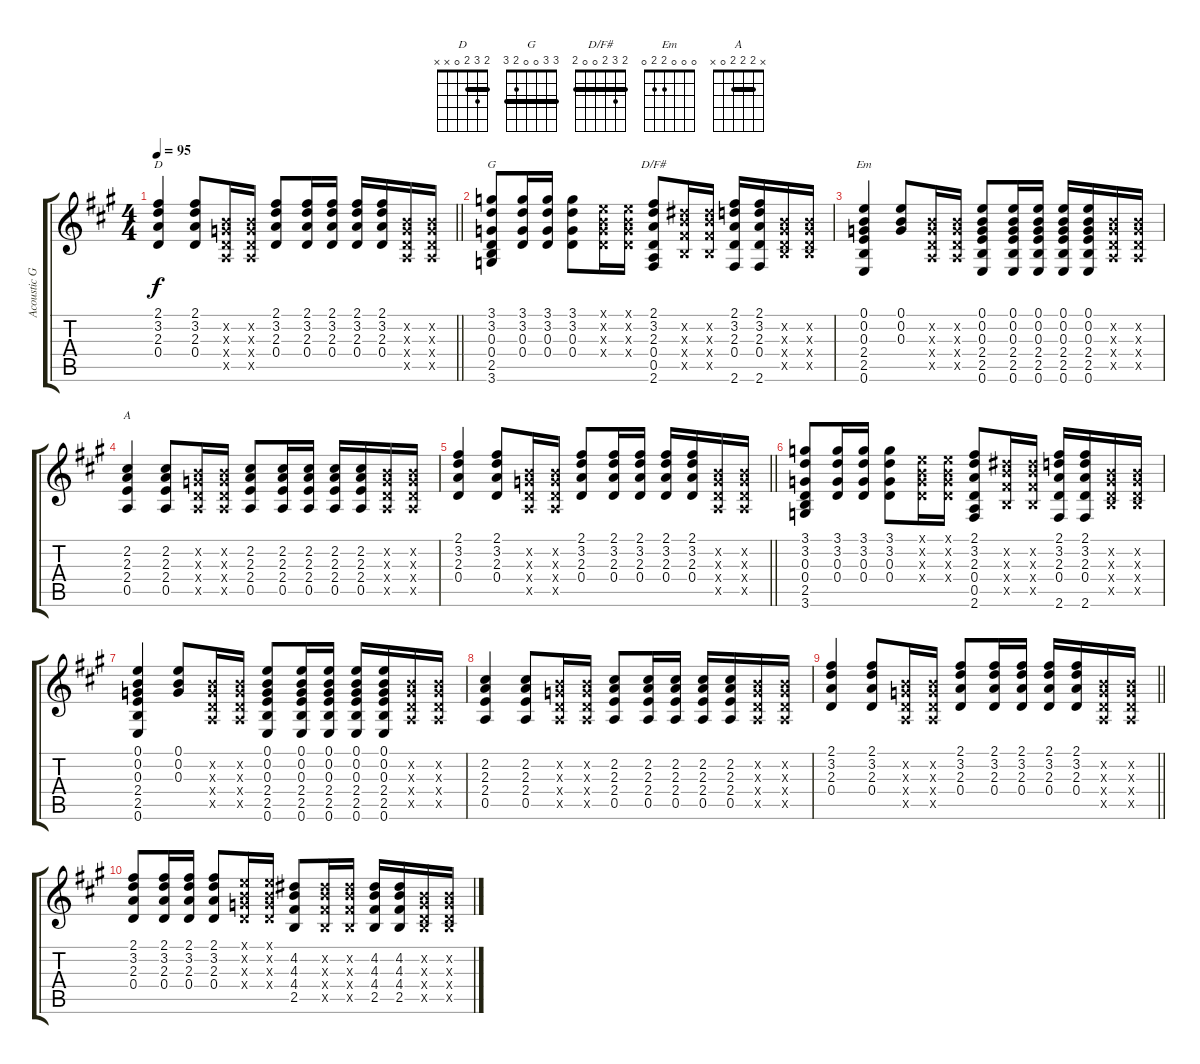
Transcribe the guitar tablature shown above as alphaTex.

\track ("Acoustic Guitar" "Acoustic G") {instrument acousticguitarsteel}
\staff {score tabs}
\tuning (E4 B3 G3 D3 A2 E2) {hide}
\chord ("D" 2 3 2 0 x x) {barre 2}
\chord ("G" 3 3 0 0 2 3) {barre 3}
\chord ("D/F#" 2 3 2 0 0 2) {barre 2}
\chord ("Em" 0 0 0 2 2 0)
\chord ("A" x 2 2 2 0 x) {barre 2}
\ts (4 4)
\tempo 95
\clef g2
\barLineRight lightlight
\ks a
(2.1 3.2 2.3 0.4).4{ch "D" dy f} (2.1 3.2 2.3 0.4).8 (0.2{x} 0.3{x} 0.4{x} 0.5{x}).16 (0.2{x} 0.3{x} 0.4{x} 0.5{x}).16 (2.1 3.2 2.3 0.4).8 (2.1 3.2 2.3 0.4).16 (2.1 3.2 2.3 0.4).16 (2.1 3.2 2.3 0.4).16 (2.1 3.2 2.3 0.4).16 (0.2{x} 0.3{x} 0.4{x} 0.5{x}).16 (0.2{x} 0.3{x} 0.4{x} 0.5{x}).16 |
(3.1 3.2 0.3 0.4 2.5 3.6).8{ch "G"} (3.1 3.2 0.3 0.4).16 (3.1 3.2 0.3 0.4).16 (3.1 3.2 0.3 0.4).8 (0.1{x} 0.2{x} 0.3{x} 0.4{x}).16 (0.1{x} 0.2{x} 0.3{x} 0.4{x}).16 (2.1 3.2 2.3 0.4 0.5 2.6).8{ch "D/F#"} (4.2{x} 4.3{x} 4.4{x} 2.5{x}).16 (4.2{x} 4.3{x} 4.4{x} 2.5{x}).16 (2.1 3.2 2.3 0.4 2.6).16 (2.1 3.2 2.3 0.4 2.6).16 (0.2{x} 0.3{x} 0.4{x} 2.5{x}).16 (0.2{x} 0.3{x} 0.4{x} 2.5{x}).16 |
(0.1 0.2 0.3 2.4 2.5 0.6).4{ch "Em"} (0.1 0.2 0.3).8 (0.2{x} 0.3{x} 0.4{x} 0.5{x}).16 (0.2{x} 0.3{x} 0.4{x} 0.5{x}).16 (0.1 0.2 0.3 2.4 2.5 0.6).8 (0.1 0.2 0.3 2.4 2.5 0.6).16 (0.1 0.2 0.3 2.4 2.5 0.6).16 (0.1 0.2 0.3 2.4 2.5 0.6).16 (0.1 0.2 0.3 2.4 2.5 0.6).16 (0.2{x} 0.3{x} 0.4{x} 0.5{x}).16 (0.2{x} 0.3{x} 0.4{x} 0.5{x}).16 |
(2.2 2.3 2.4 0.5).4{ch "A"} (2.2 2.3 2.4 0.5).8 (0.2{x} 0.3{x} 0.4{x} 0.5{x}).16 (0.2{x} 0.3{x} 0.4{x} 0.5{x}).16 (2.2 2.3 2.4 0.5).8 (2.2 2.3 2.4 0.5).16 (2.2 2.3 2.4 0.5).16 (2.2 2.3 2.4 0.5).16 (2.2 2.3 2.4 0.5).16 (0.2{x} 0.3{x} 0.4{x} 0.5{x}).16 (0.2{x} 0.3{x} 0.4{x} 0.5{x}).16 |
\barLineRight lightlight
(2.1 3.2 2.3 0.4).4 (2.1 3.2 2.3 0.4).8 (0.2{x} 0.3{x} 0.4{x} 0.5{x}).16 (0.2{x} 0.3{x} 0.4{x} 0.5{x}).16 (2.1 3.2 2.3 0.4).8 (2.1 3.2 2.3 0.4).16 (2.1 3.2 2.3 0.4).16 (2.1 3.2 2.3 0.4).16 (2.1 3.2 2.3 0.4).16 (0.2{x} 0.3{x} 0.4{x} 0.5{x}).16 (0.2{x} 0.3{x} 0.4{x} 0.5{x}).16 |
(3.1 3.2 0.3 0.4 2.5 3.6).8 (3.1 3.2 0.3 0.4).16 (3.1 3.2 0.3 0.4).16 (3.1 3.2 0.3 0.4).8 (0.1{x} 0.2{x} 0.3{x} 0.4{x}).16 (0.1{x} 0.2{x} 0.3{x} 0.4{x}).16 (2.1 3.2 2.3 0.4 0.5 2.6).8 (4.2{x} 4.3{x} 4.4{x} 2.5{x}).16 (4.2{x} 4.3{x} 4.4{x} 2.5{x}).16 (2.1 3.2 2.3 0.4 2.6).16 (2.1 3.2 2.3 0.4 2.6).16 (0.2{x} 0.3{x} 0.4{x} 2.5{x}).16 (0.2{x} 0.3{x} 0.4{x} 2.5{x}).16 |
(0.1 0.2 0.3 2.4 2.5 0.6).4 (0.1 0.2 0.3).8 (0.2{x} 0.3{x} 0.4{x} 0.5{x}).16 (0.2{x} 0.3{x} 0.4{x} 0.5{x}).16 (0.1 0.2 0.3 2.4 2.5 0.6).8 (0.1 0.2 0.3 2.4 2.5 0.6).16 (0.1 0.2 0.3 2.4 2.5 0.6).16 (0.1 0.2 0.3 2.4 2.5 0.6).16 (0.1 0.2 0.3 2.4 2.5 0.6).16 (0.2{x} 0.3{x} 0.4{x} 0.5{x}).16 (0.2{x} 0.3{x} 0.4{x} 0.5{x}).16 |
(2.2 2.3 2.4 0.5).4 (2.2 2.3 2.4 0.5).8 (0.2{x} 0.3{x} 0.4{x} 0.5{x}).16 (0.2{x} 0.3{x} 0.4{x} 0.5{x}).16 (2.2 2.3 2.4 0.5).8 (2.2 2.3 2.4 0.5).16 (2.2 2.3 2.4 0.5).16 (2.2 2.3 2.4 0.5).16 (2.2 2.3 2.4 0.5).16 (0.2{x} 0.3{x} 0.4{x} 0.5{x}).16 (0.2{x} 0.3{x} 0.4{x} 0.5{x}).16 |
\barLineRight lightlight
(2.1 3.2 2.3 0.4).4 (2.1 3.2 2.3 0.4).8 (0.2{x} 0.3{x} 0.4{x} 0.5{x}).16 (0.2{x} 0.3{x} 0.4{x} 0.5{x}).16 (2.1 3.2 2.3 0.4).8 (2.1 3.2 2.3 0.4).16 (2.1 3.2 2.3 0.4).16 (2.1 3.2 2.3 0.4).16 (2.1 3.2 2.3 0.4).16 (0.2{x} 0.3{x} 0.4{x} 0.5{x}).16 (0.2{x} 0.3{x} 0.4{x} 0.5{x}).16 |
(2.1 3.2 2.3 0.4).8 (2.1 3.2 2.3 0.4).16 (2.1 3.2 2.3 0.4).16 (2.1 3.2 2.3 0.4).8 (0.1{x} 0.2{x} 0.3{x} 0.4{x}).16 (0.1{x} 0.2{x} 0.3{x} 0.4{x}).16 (4.2 4.3 4.4 2.5).8 (4.2{x} 4.3{x} 4.4{x} 2.5{x}).16 (4.2{x} 4.3{x} 4.4{x} 2.5{x}).16 (4.2 4.3 4.4 2.5).16 (4.2 4.3 4.4 2.5).16 (0.2{x} 0.3{x} 0.4{x} 2.5{x}).16 (0.2{x} 0.3{x} 0.4{x} 2.5{x}).16
